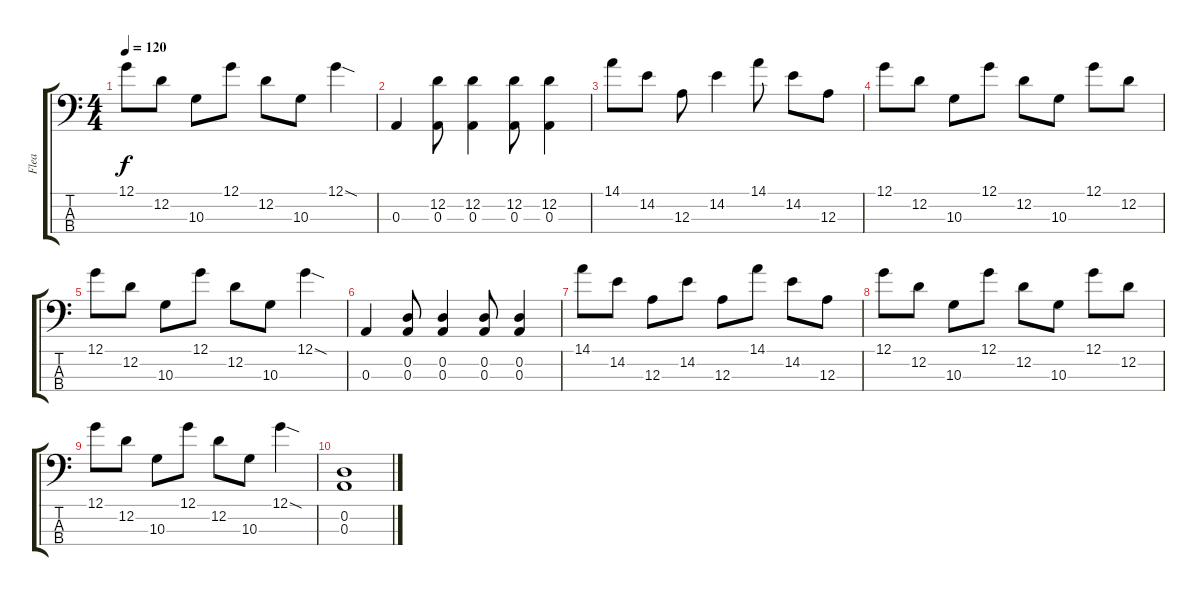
\track ("Flea" "Flea") {instrument electricbassfinger}
\staff {score tabs}
\tuning (G2 D2 A1 E1) {hide}
\ts (4 4)
\tempo 120
\clef f4
\ks c
12.1.8{dy f} 12.2.8 10.3.8 12.1.8 12.2.8 10.3.8 12.1{sod}.4 |
0.3.4 (12.2 0.3).8 (12.2 0.3).4 (12.2 0.3).8 (12.2 0.3).4 |
14.1.8 14.2.8 12.3.8 14.2.4 14.1.8 14.2.8 12.3.8 |
12.1.8 12.2.8 10.3.8 12.1.8 12.2.8 10.3.8 12.1.8 12.2.8 |
12.1.8 12.2.8 10.3.8 12.1.8 12.2.8 10.3.8 12.1{sod}.4 |
0.3.4 (0.2 0.3).8 (0.2 0.3).4 (0.2 0.3).8 (0.2 0.3).4 |
14.1.8 14.2.8 12.3.8 14.2.8 12.3.8 14.1.8 14.2.8 12.3.8 |
12.1.8 12.2.8 10.3.8 12.1.8 12.2.8 10.3.8 12.1.8 12.2.8 |
12.1.8 12.2.8 10.3.8 12.1.8 12.2.8 10.3.8 12.1{sod}.4 |
(0.2 0.3).1
